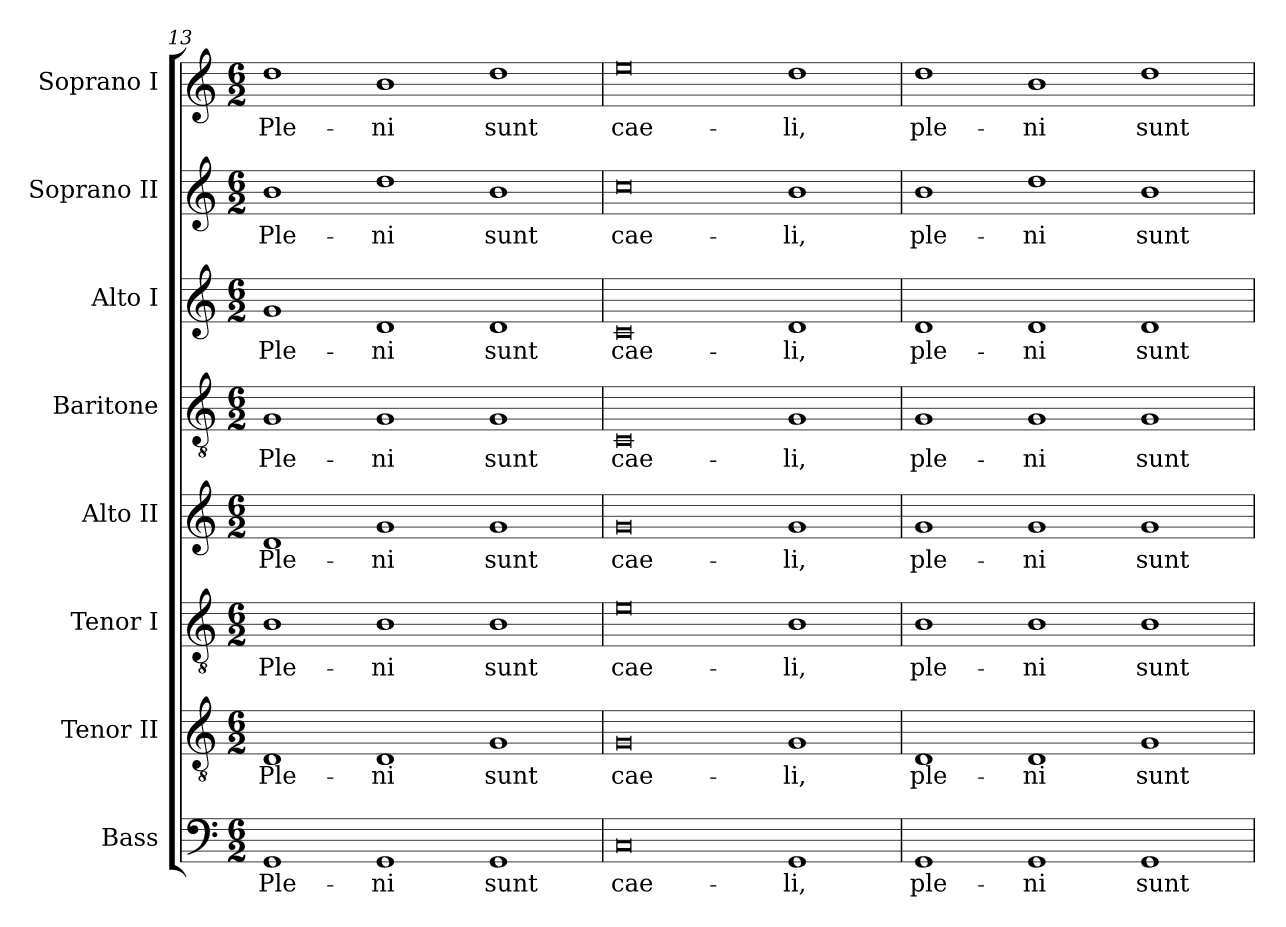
**kern	**text	**kern	**text	**kern	**text	**kern	**text	**kern	**text	**kern	**text	**kern	**text	**kern	**text
*part8	*part8	*part7	*part7	*part6	*part6	*part5	*part5	*part4	*part4	*part3	*part3	*part2	*part2	*part1	*part1
*staff8	*staff8	*staff7	*staff7	*staff6	*staff6	*staff5	*staff5	*staff4	*staff4	*staff3	*staff3	*staff2	*staff2	*staff1	*staff1
*I"Bass	*	*I"Tenor II	*	*I"Tenor I	*	*I"Alto II	*	*I"Baritone	*	*I"Alto I	*	*I"Soprano II	*	*I"Soprano I	*
!!LO:LB:g=z
*clefF4	*	*clefGv2	*	*clefGv2	*	*clefG2	*	*clefGv2	*	*clefG2	*	*clefG2	*	*clefG2	*
*ITrd7c12	*	*ITrd7c12	*	*ITrd7c12	*	*	*	*ITrd7c12	*	*	*	*	*	*	*
*k[]	*	*k[]	*	*k[]	*	*k[]	*	*k[]	*	*k[]	*	*k[]	*	*k[]	*
*C:	*	*C:	*	*C:	*	*C:	*	*C:	*	*C:	*	*C:	*	*C:	*
*M6/2	*	*M6/2	*	*M6/2	*	*M6/2	*	*M6/2	*	*M6/2	*	*M6/2	*	*M6/2	*
=13	=13	=13	=13	=13	=13	=13	=13	=13	=13	=13	=13	=13	=13	=13	=13
!	!LO:LY:b:color=#000000	!	!	!	!	!	!	!	!	!	!	!	!	!	!
!	!	!	!LO:LY:b:color=#000000	!	!	!	!	!	!	!	!	!	!	!	!
!	!	!	!	!	!LO:LY:b:color=#000000	!	!	!	!	!	!	!	!	!	!
!	!	!	!	!	!	!	!LO:LY:b:color=#000000	!	!	!	!	!	!	!	!
!	!	!	!	!	!	!	!	!	!LO:LY:b:color=#000000	!	!	!	!	!	!
!	!	!	!	!	!	!	!	!	!	!	!LO:LY:b:color=#000000	!	!	!	!
!	!	!	!	!	!	!	!	!	!	!	!	!	!LO:LY:b:color=#000000	!	!
!	!	!	!	!	!	!	!	!	!	!	!	!	!	!	!LO:LY:b:color=#000000
1GGGi	Ple-	1DDi	Ple-	1BBi	Ple-	1di	Ple-	1GGi	Ple-	1gi	Ple-	1bi	Ple-	1ddi	Ple-
!	!LO:LY:b:color=#000000	!	!	!	!	!	!	!	!	!	!	!	!	!	!
!	!	!	!LO:LY:b:color=#000000	!	!	!	!	!	!	!	!	!	!	!	!
!	!	!	!	!	!LO:LY:b:color=#000000	!	!	!	!	!	!	!	!	!	!
!	!	!	!	!	!	!	!LO:LY:b:color=#000000	!	!	!	!	!	!	!	!
!	!	!	!	!	!	!	!	!	!LO:LY:b:color=#000000	!	!	!	!	!	!
!	!	!	!	!	!	!	!	!	!	!	!LO:LY:b:color=#000000	!	!	!	!
!	!	!	!	!	!	!	!	!	!	!	!	!	!LO:LY:b:color=#000000	!	!
!	!	!	!	!	!	!	!	!	!	!	!	!	!	!	!LO:LY:b:color=#000000
1GGGi	-ni	1DDi	-ni	1BBi	-ni	1gi	-ni	1GGi	-ni	1di	-ni	1ddi	-ni	1bi	-ni
!	!LO:LY:b:color=#000000	!	!	!	!	!	!	!	!	!	!	!	!	!	!
!	!	!	!LO:LY:b:color=#000000	!	!	!	!	!	!	!	!	!	!	!	!
!	!	!	!	!	!LO:LY:b:color=#000000	!	!	!	!	!	!	!	!	!	!
!	!	!	!	!	!	!	!LO:LY:b:color=#000000	!	!	!	!	!	!	!	!
!	!	!	!	!	!	!	!	!	!LO:LY:b:color=#000000	!	!	!	!	!	!
!	!	!	!	!	!	!	!	!	!	!	!LO:LY:b:color=#000000	!	!	!	!
!	!	!	!	!	!	!	!	!	!	!	!	!	!LO:LY:b:color=#000000	!	!
!	!	!	!	!	!	!	!	!	!	!	!	!	!	!	!LO:LY:b:color=#000000
1GGGi	sunt	1GGi	sunt	1BBi	sunt	1gi	sunt	1GGi	sunt	1di	sunt	1bi	sunt	1ddi	sunt
=14	=14	=14	=14	=14	=14	=14	=14	=14	=14	=14	=14	=14	=14	=14	=14
!	!LO:LY:b:color=#000000	!	!	!	!	!	!	!	!	!	!	!	!	!	!
!	!	!	!LO:LY:b:color=#000000	!	!	!	!	!	!	!	!	!	!	!	!
!	!	!	!	!	!LO:LY:b:color=#000000	!	!	!	!	!	!	!	!	!	!
!	!	!	!	!	!	!	!LO:LY:b:color=#000000	!	!	!	!	!	!	!	!
!	!	!	!	!	!	!	!	!	!LO:LY:b:color=#000000	!	!	!	!	!	!
!	!	!	!	!	!	!	!	!	!	!	!LO:LY:b:color=#000000	!	!	!	!
!	!	!	!	!	!	!	!	!	!	!	!	!	!LO:LY:b:color=#000000	!	!
!	!	!	!	!	!	!	!	!	!	!	!	!	!	!	!LO:LY:b:color=#000000
0CCi	cae-	0GGi	cae-	0Ei	cae-	0gi	cae-	0CCi	cae-	0ci	cae-	0cci	cae-	0eei	cae-
!	!LO:LY:b:color=#000000	!	!	!	!	!	!	!	!	!	!	!	!	!	!
!	!	!	!LO:LY:b:color=#000000	!	!	!	!	!	!	!	!	!	!	!	!
!	!	!	!	!	!LO:LY:b:color=#000000	!	!	!	!	!	!	!	!	!	!
!	!	!	!	!	!	!	!LO:LY:b:color=#000000	!	!	!	!	!	!	!	!
!	!	!	!	!	!	!	!	!	!LO:LY:b:color=#000000	!	!	!	!	!	!
!	!	!	!	!	!	!	!	!	!	!	!LO:LY:b:color=#000000	!	!	!	!
!	!	!	!	!	!	!	!	!	!	!	!	!	!LO:LY:b:color=#000000	!	!
!	!	!	!	!	!	!	!	!	!	!	!	!	!	!	!LO:LY:b:color=#000000
1GGGi	-li,	1GGi	-li,	1BBi	-li,	1gi	-li,	1GGi	-li,	1di	-li,	1bi	-li,	1ddi	-li,
=15	=15	=15	=15	=15	=15	=15	=15	=15	=15	=15	=15	=15	=15	=15	=15
!	!LO:LY:b:color=#000000	!	!	!	!	!	!	!	!	!	!	!	!	!	!
!	!	!	!LO:LY:b:color=#000000	!	!	!	!	!	!	!	!	!	!	!	!
!	!	!	!	!	!LO:LY:b:color=#000000	!	!	!	!	!	!	!	!	!	!
!	!	!	!	!	!	!	!LO:LY:b:color=#000000	!	!	!	!	!	!	!	!
!	!	!	!	!	!	!	!	!	!LO:LY:b:color=#000000	!	!	!	!	!	!
!	!	!	!	!	!	!	!	!	!	!	!LO:LY:b:color=#000000	!	!	!	!
!	!	!	!	!	!	!	!	!	!	!	!	!	!LO:LY:b:color=#000000	!	!
!	!	!	!	!	!	!	!	!	!	!	!	!	!	!	!LO:LY:b:color=#000000
1GGGi	ple-	1DDi	ple-	1BBi	ple-	1gi	ple-	1GGi	ple-	1di	ple-	1bi	ple-	1ddi	ple-
!	!LO:LY:b:color=#000000	!	!	!	!	!	!	!	!	!	!	!	!	!	!
!	!	!	!LO:LY:b:color=#000000	!	!	!	!	!	!	!	!	!	!	!	!
!	!	!	!	!	!LO:LY:b:color=#000000	!	!	!	!	!	!	!	!	!	!
!	!	!	!	!	!	!	!LO:LY:b:color=#000000	!	!	!	!	!	!	!	!
!	!	!	!	!	!	!	!	!	!LO:LY:b:color=#000000	!	!	!	!	!	!
!	!	!	!	!	!	!	!	!	!	!	!LO:LY:b:color=#000000	!	!	!	!
!	!	!	!	!	!	!	!	!	!	!	!	!	!LO:LY:b:color=#000000	!	!
!	!	!	!	!	!	!	!	!	!	!	!	!	!	!	!LO:LY:b:color=#000000
1GGGi	-ni	1DDi	-ni	1BBi	-ni	1gi	-ni	1GGi	-ni	1di	-ni	1ddi	-ni	1bi	-ni
!	!LO:LY:b:color=#000000	!	!	!	!	!	!	!	!	!	!	!	!	!	!
!	!	!	!LO:LY:b:color=#000000	!	!	!	!	!	!	!	!	!	!	!	!
!	!	!	!	!	!LO:LY:b:color=#000000	!	!	!	!	!	!	!	!	!	!
!	!	!	!	!	!	!	!LO:LY:b:color=#000000	!	!	!	!	!	!	!	!
!	!	!	!	!	!	!	!	!	!LO:LY:b:color=#000000	!	!	!	!	!	!
!	!	!	!	!	!	!	!	!	!	!	!LO:LY:b:color=#000000	!	!	!	!
!	!	!	!	!	!	!	!	!	!	!	!	!	!LO:LY:b:color=#000000	!	!
!	!	!	!	!	!	!	!	!	!	!	!	!	!	!	!LO:LY:b:color=#000000
1GGGi	sunt	1GGi	sunt	1BBi	sunt	1gi	sunt	1GGi	sunt	1di	sunt	1bi	sunt	1ddi	sunt
=	=	=	=	=	=	=	=	=	=	=	=	=	=	=	=
*-	*-	*-	*-	*-	*-	*-	*-	*-	*-	*-	*-	*-	*-	*-	*-
